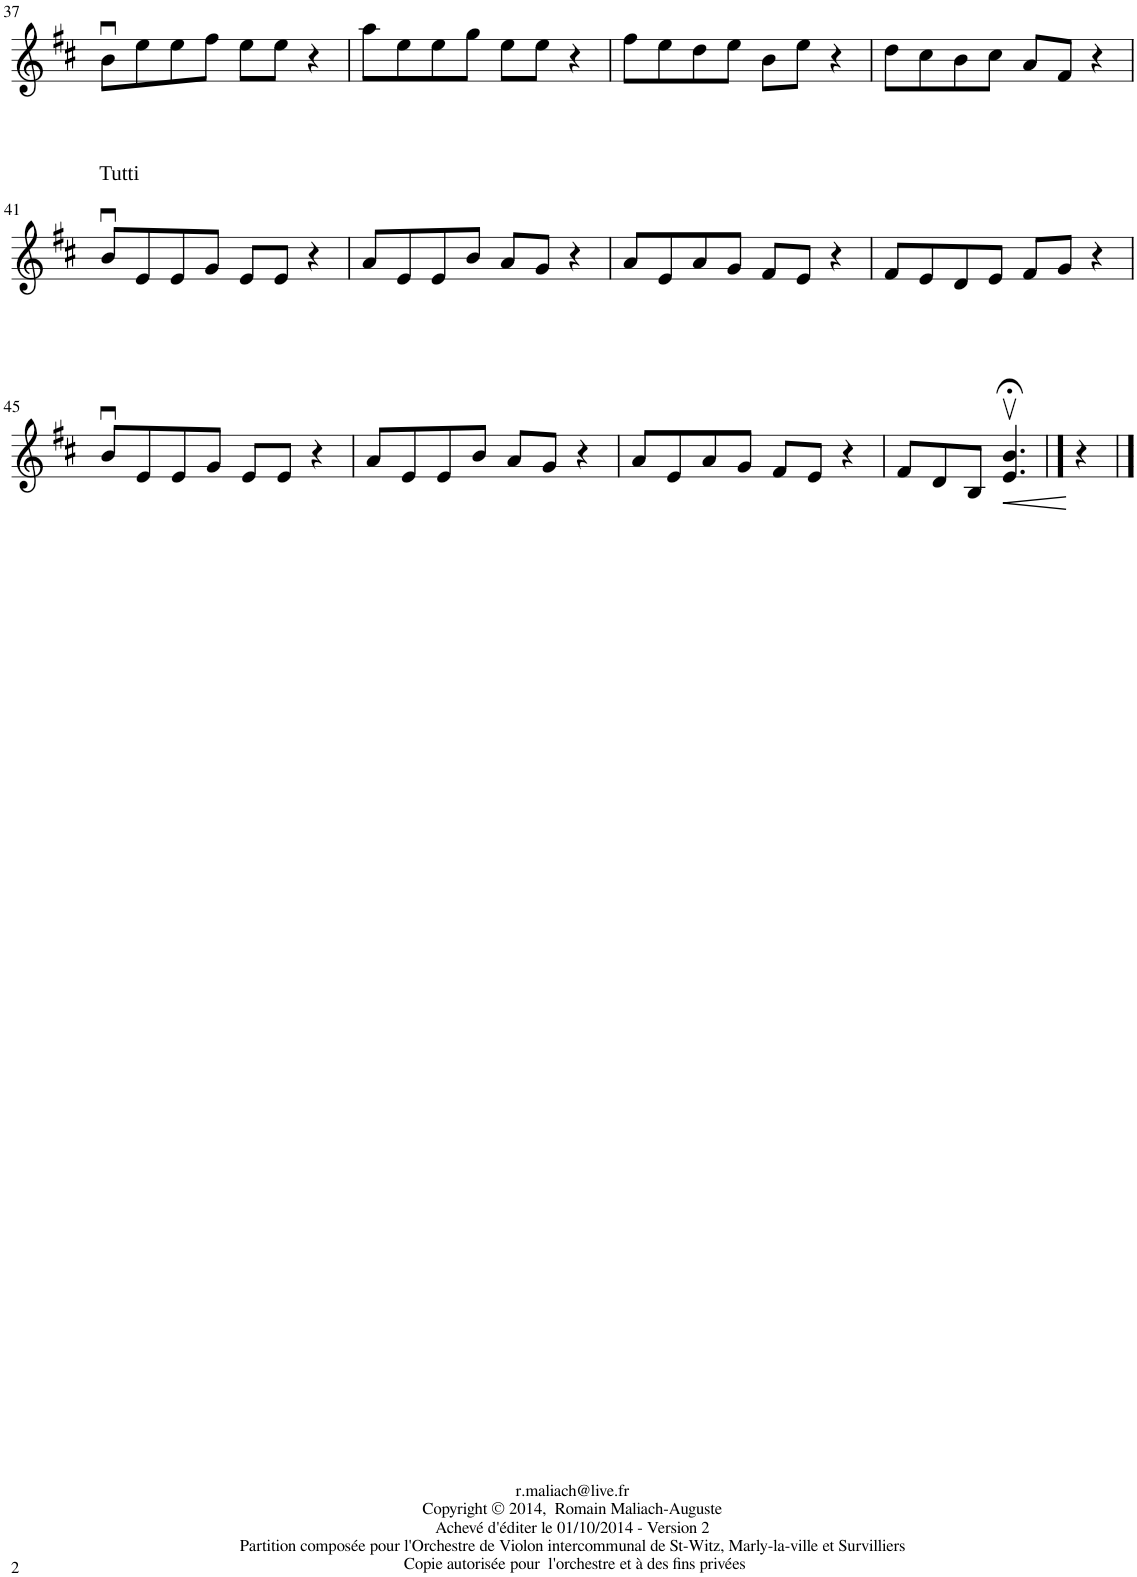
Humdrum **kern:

**kern	**dynam
*part1	*part1
*staff1	*staff1
*I"Violon	*
!!LO:PB:g=z
*clefG2	*
*k[f#c#]	*
=37	=37
8bu\L	.
8ee\	.
8ee\	.
8ff#\J	.
8ee\L	.
8ee\J	.
4r	.
=38	=38
8aa\L	.
8ee\	.
8ee\	.
8gg\J	.
8ee\L	.
8ee\J	.
4r	.
=39	=39
8ff#\L	.
8ee\	.
8dd\	.
8ee\J	.
8b\L	.
8ee\J	.
4r	.
=40	=40
8dd\L	.
8cc#\	.
8b\	.
8cc#\J	.
8a/L	.
8f#/J	.
4r	.
!!LO:LB:g=z
=41	=41
!LO:TX:a:t=Tutti	!
8bu/L	.
8e/	.
8e/	.
8g/J	.
8e/L	.
8e/J	.
4r	.
=42	=42
8a/L	.
8e/	.
8e/	.
8b/J	.
8a/L	.
8g/J	.
4r	.
=43	=43
8a/L	.
8e/	.
8a/	.
8g/J	.
8f#/L	.
8e/J	.
4r	.
=44	=44
8f#/L	.
8e/	.
8d/	.
8e/J	.
8f#/L	.
8g/J	.
4r	.
!!LO:LB:g=z
=45	=45
8bu/L	.
8e/	.
8e/	.
8g/J	.
8e/L	.
8e/J	.
4r	.
=46	=46
8a/L	.
8e/	.
8e/	.
8b/J	.
8a/L	.
8g/J	.
4r	.
=47	=47
8a/L	.
8e/	.
8a/	.
8g/J	.
8f#/L	.
8e/J	.
4r	.
=48	=48
8f#/L	.
8d/	.
8B/J	.
!	!LO:HP:b
4.e/;<v 4.b/;<v	<
4r	[
==	==
*-	*-
